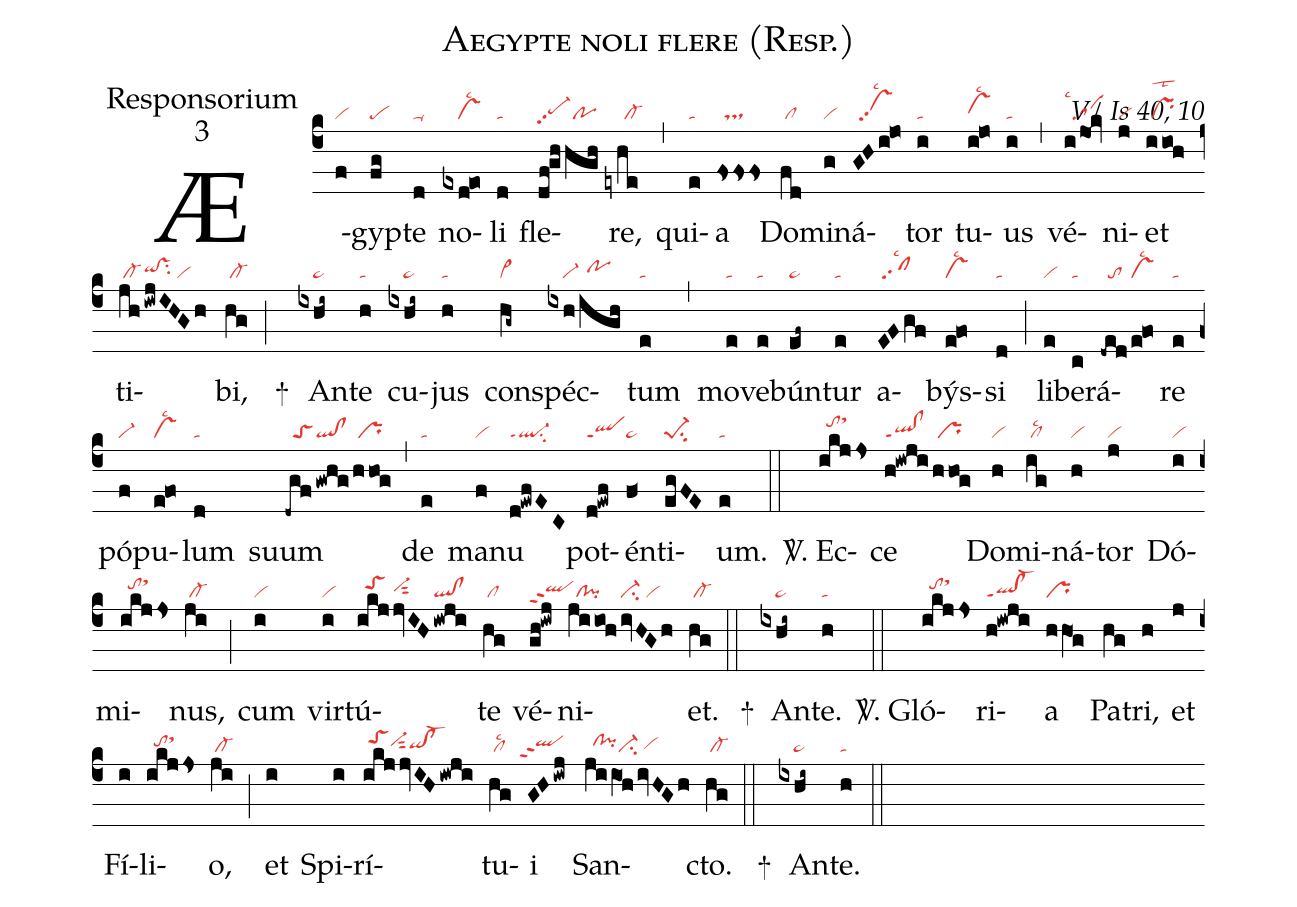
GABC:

name:Aegypte noli flere (Resp.);
office-part:Responsorium;
mode:3;
commentary:V/ Is 40, 10;
nabc-lines:1;
%%
(c4)Æ(f|vi)gyp(fg|pe)te(d|ta-) no(exd!eo|////vslsc2)li(d|ta) fle(df!gh|pe-hhpp2|hgh|//po)re,(eyhe|/////cl-) (,) qui(e|ta)a(fsss|//ts) Do(fd|/cl)mi(g|vi)ná(GHi!jo|//vshipp2lsc2)tor(i|ta) tu(i!jo|vshhlsc2)us(i|ta) (,) vé(ijok|salsc1)ni(j|vi)et(iioh|/prlst2) ti(jh|/cl-|!iwjIHGh|qihh!vshhsu2/vi)bi,(hg|/cl-) (;)
+()
An(ixhi~|////pe~)te(h|ta) cu(ixhi~|////pe~)jus(h|ta) con(hg~|cl~)spéc(ixh|////vi-|/igh|//pohh)tum(e|ta) (,) mo(e|ta)ve(e|ta)bún(ef~|pe~)tur(e|ta) a(EFgf|/sflsc2)býs(e!fo|vslsc2)si(d|ta) (;) li(e|vi)be(c|ta)rá(-ded|//to|/e!fo|vslsc2)re(e|ta) pó(f|vi-)pu(e!fo|vslsc2)lum(d|ta) suum(-dgf|//toS|!gwhg|ql!cl|/hhog|/pr) (,) de(e|ta) ma(f|vi)nu(d!ewfEC|ql-ppt1su2) pot(d!ewf|qlppt1)én(f<|pe~)ti(egFE|pe-1su2)um.(e|ta) (::)

<sp>V/</sp>. Ec(ikjjs|//tohjsthl)ce(h!iwji|ql!clppt1|/hhog|/pr) Do(h|vi)mi(ig|/cllsc2)ná(h|vi)tor(j|vi) Dó(i|vi)mi(ikjjs|//tohisthk)nus,(ji|/cl-) (;) cum(i|vi) vir(i|vi)tú(ikj|//toShi|jvIH|vi-hhsut2|/iwji|ql!cl)te(hg|/cl) vé(gh!iwj|qlhhppt2)ni(jiioh|//cl!pi|/ivHGh|vi-su2/vi)et.(hg|/cl-) (::)
+()
An(ixhi~|////pe~)te.(h|ta) (::)

<sp>V/</sp>. Gló(ikjjs|//tohisthk)ri(h!iwji|ql!cl-ppt1)a(hhO1g|pr) Pa(hg)tri,(h) et(j) Fí(i)li(ikjjs|//tohhsthj)o,(ji|/cl-) (;)
et(i) Spi(i)rí(ikjjvIHiwji|/toShivi-hhsut2qihg!cl-hg)tu(hg|/cllsc2)i(GHiwj|``qlhhppt2)
San(jiiO1hivHGh|//clhh!pihhci-/vihg)cto.(hg|/cl-) (::)
+()
An(ixhi~|////pe~)te.(h|ta) (::)
